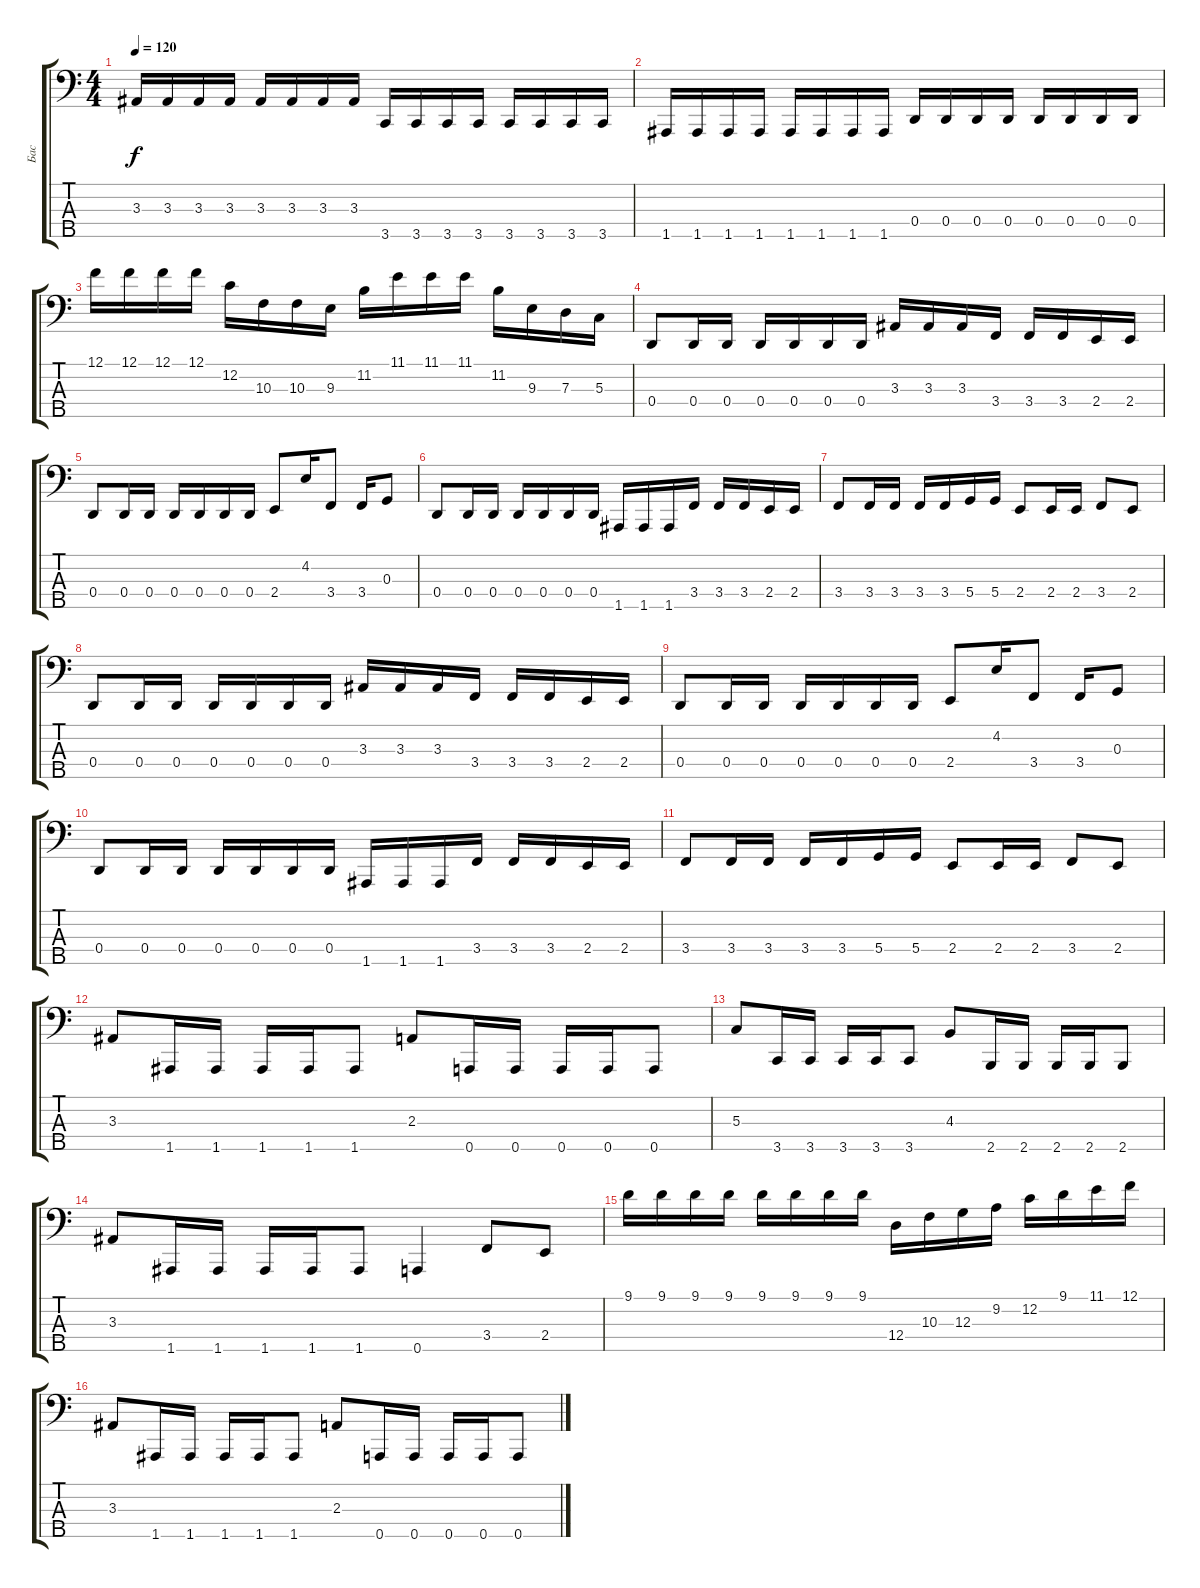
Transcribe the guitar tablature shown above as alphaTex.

\track ("Бас" "Бас") {instrument electricbassfinger}
\staff {score tabs}
\tuning (F2 C2 G1 D1 A0) {hide}
\ts (4 4)
\tempo 120
\clef f4
\ks c
3.3.16{dy f} 3.3.16 3.3.16 3.3.16 3.3.16 3.3.16 3.3.16 3.3.16 3.5.16 3.5.16 3.5.16 3.5.16 3.5.16 3.5.16 3.5.16 3.5.16 |
1.5.16 1.5.16 1.5.16 1.5.16 1.5.16 1.5.16 1.5.16 1.5.16 0.4.16 0.4.16 0.4.16 0.4.16 0.4.16 0.4.16 0.4.16 0.4.16 |
12.1.16 12.1.16 12.1.16 12.1.16 12.2.16 10.3.16 10.3.16 9.3.16 11.2.16 11.1.16 11.1.16 11.1.16 11.2.16 9.3.16 7.3.16 5.3.16 |
0.4.8 0.4.16 0.4.16 0.4.16 0.4.16 0.4.16 0.4.16 3.3.16 3.3.16 3.3.16 3.4.16 3.4.16 3.4.16 2.4.16 2.4.16 |
0.4.8 0.4.16 0.4.16 0.4.16 0.4.16 0.4.16 0.4.16 2.4.8 4.2.16 3.4.8 3.4.16 0.3.8 |
0.4.8 0.4.16 0.4.16 0.4.16 0.4.16 0.4.16 0.4.16 1.5.16 1.5.16 1.5.16 3.4.16 3.4.16 3.4.16 2.4.16 2.4.16 |
3.4.8 3.4.16 3.4.16 3.4.16 3.4.16 5.4.16 5.4.16 2.4.8 2.4.16 2.4.16 3.4.8 2.4.8 |
0.4.8 0.4.16 0.4.16 0.4.16 0.4.16 0.4.16 0.4.16 3.3.16 3.3.16 3.3.16 3.4.16 3.4.16 3.4.16 2.4.16 2.4.16 |
0.4.8 0.4.16 0.4.16 0.4.16 0.4.16 0.4.16 0.4.16 2.4.8 4.2.16 3.4.8 3.4.16 0.3.8 |
0.4.8 0.4.16 0.4.16 0.4.16 0.4.16 0.4.16 0.4.16 1.5.16 1.5.16 1.5.16 3.4.16 3.4.16 3.4.16 2.4.16 2.4.16 |
3.4.8 3.4.16 3.4.16 3.4.16 3.4.16 5.4.16 5.4.16 2.4.8 2.4.16 2.4.16 3.4.8 2.4.8 |
3.3.8 1.5.16 1.5.16 1.5.16 1.5.16 1.5.8 2.3.8 0.5.16 0.5.16 0.5.16 0.5.16 0.5.8 |
5.3.8 3.5.16 3.5.16 3.5.16 3.5.16 3.5.8 4.3.8 2.5.16 2.5.16 2.5.16 2.5.16 2.5.8 |
3.3.8 1.5.16 1.5.16 1.5.16 1.5.16 1.5.8 0.5.4 3.4.8 2.4.8 |
9.1.16 9.1.16 9.1.16 9.1.16 9.1.16 9.1.16 9.1.16 9.1.16 12.4.16 10.3.16 12.3.16 9.2.16 12.2.16 9.1.16 11.1.16 12.1.16 |
3.3.8 1.5.16 1.5.16 1.5.16 1.5.16 1.5.8 2.3.8 0.5.16 0.5.16 0.5.16 0.5.16 0.5.8
